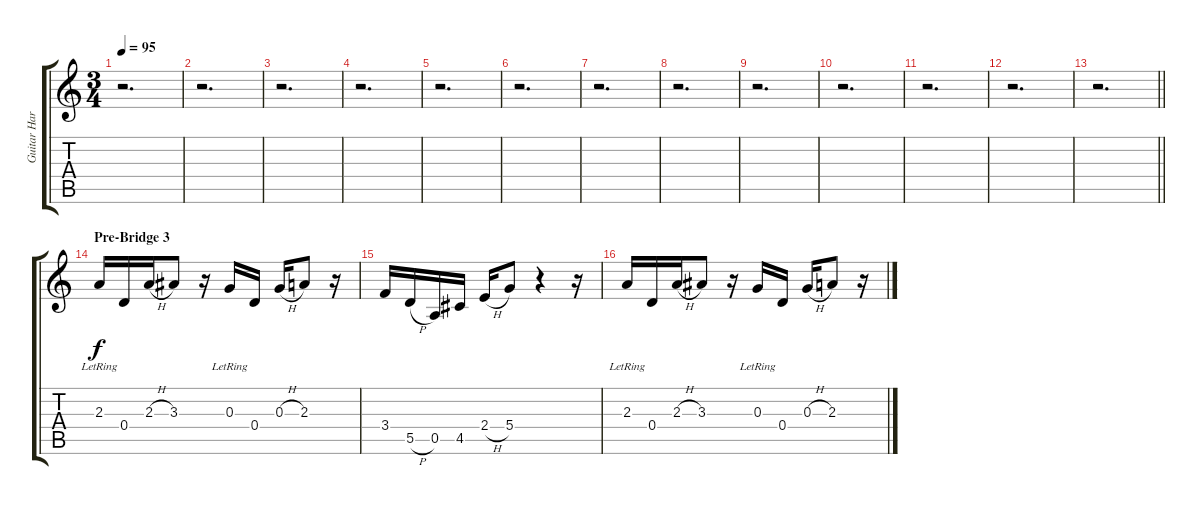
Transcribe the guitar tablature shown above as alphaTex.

\track ("Guitar Harmony Zacky" "Guitar Har") {instrument distortionguitar}
\staff {score tabs}
\tuning (E4 B3 G3 D3 A2 D2) {hide}
\ts (3 4)
\tempo 95
\clef g2
\ks c
r.2{d dy f} |
r.2{d} |
r.2{d} |
r.2{d} |
r.2{d} |
r.2{d} |
r.2{d} |
r.2{d} |
r.2{d} |
r.2{d} |
r.2{d} |
r.2{d} |
\barLineRight lightlight
r.2{d} |
\section ("" "Pre-Bridge 3")
2.3{lr}.16{volume 16 balance 8} 0.4.16 2.3{h}.16 3.3.8 r.16 0.3{lr}.16 0.4.16 0.3{h}.16 2.3.8 r.16 |
3.4.16 5.5{h}.16 0.5.16 4.5.16 2.4{h}.16 5.4.8 r.4 r.16 |
2.3{lr}.16 0.4.16 2.3{h}.16 3.3.8 r.16 0.3{lr}.16 0.4.16 0.3{h}.16 2.3.8 r.16
